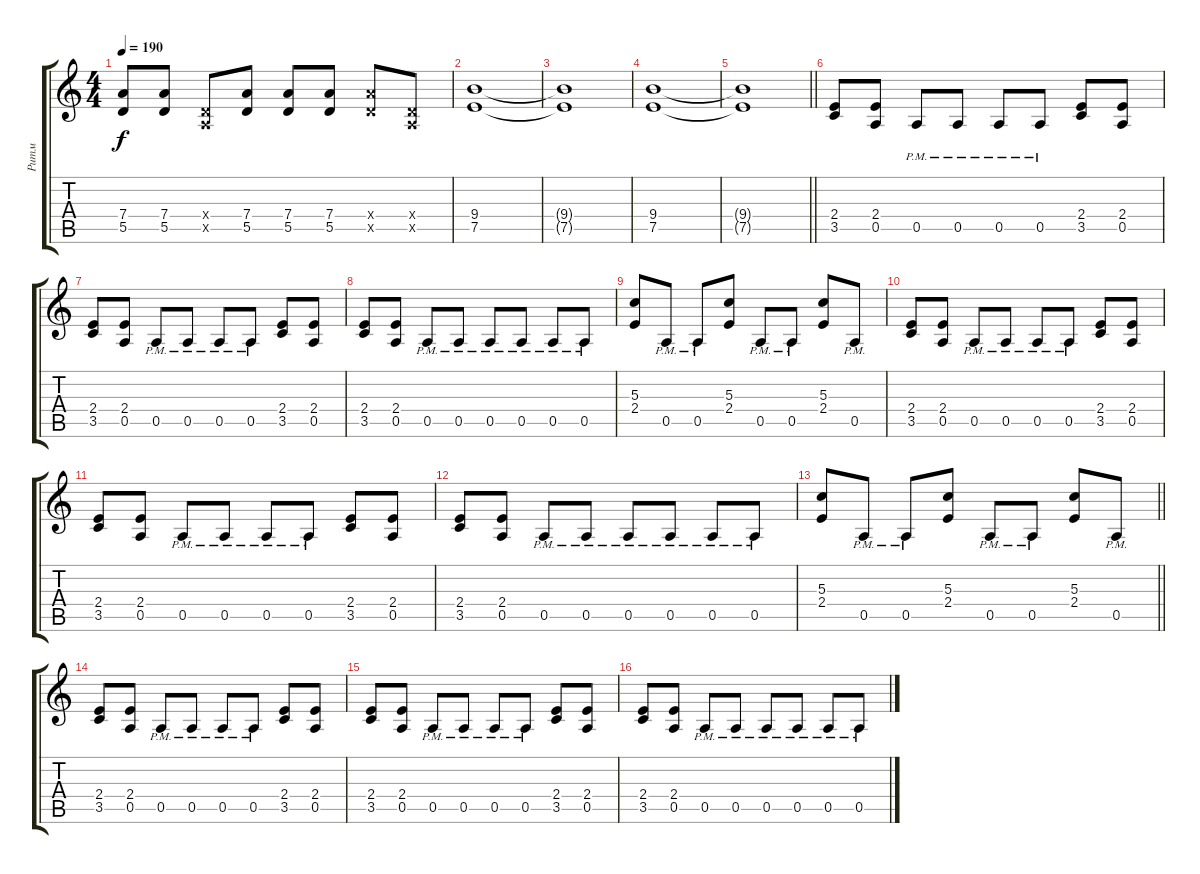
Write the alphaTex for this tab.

\track ("Ритм" "Ритм") {instrument distortionguitar}
\staff {score tabs}
\tuning (E4 B3 G3 D3 A2 E2) {hide}
\ts (4 4)
\tempo 190
\clef g2
\ks c
(7.4 5.5).8{dy f} (7.4 5.5).8 (0.4{x} 0.5{x}).8 (7.4 5.5).8 (7.4 5.5).8 (7.4 5.5).8 (7.4{x} 5.5{x}).8 (0.4{x} 0.5{x}).8 |
(9.4 7.5).1{volume 10} |
(9.4{t} 7.5{t}).1 |
(9.4 7.5).1 |
\barLineRight lightlight
(9.4{t} 7.5{t}).1 |
(2.4 3.5).8 (2.4 0.5).8 0.5{pm}.8 0.5{pm}.8 0.5{pm}.8 0.5{pm}.8 (2.4 3.5).8 (2.4 0.5).8 |
(2.4 3.5).8 (2.4 0.5).8 0.5{pm}.8 0.5{pm}.8 0.5{pm}.8 0.5{pm}.8 (2.4 3.5).8 (2.4 0.5).8 |
(2.4 3.5).8 (2.4 0.5).8 0.5{pm}.8 0.5{pm}.8 0.5{pm}.8 0.5{pm}.8 0.5{pm}.8 0.5{pm}.8 |
(5.3 2.4).8 0.5{pm}.8 0.5{pm}.8 (5.3 2.4).8 0.5{pm}.8 0.5{pm}.8 (5.3 2.4).8 0.5{pm}.8 |
(2.4 3.5).8 (2.4 0.5).8 0.5{pm}.8 0.5{pm}.8 0.5{pm}.8 0.5{pm}.8 (2.4 3.5).8 (2.4 0.5).8 |
(2.4 3.5).8 (2.4 0.5).8 0.5{pm}.8 0.5{pm}.8 0.5{pm}.8 0.5{pm}.8 (2.4 3.5).8 (2.4 0.5).8 |
(2.4 3.5).8 (2.4 0.5).8 0.5{pm}.8 0.5{pm}.8 0.5{pm}.8 0.5{pm}.8 0.5{pm}.8 0.5{pm}.8 |
\barLineRight lightlight
(5.3 2.4).8 0.5{pm}.8 0.5{pm}.8 (5.3 2.4).8 0.5{pm}.8 0.5{pm}.8 (5.3 2.4).8 0.5{pm}.8 |
(2.4 3.5).8 (2.4 0.5).8 0.5{pm}.8 0.5{pm}.8 0.5{pm}.8 0.5{pm}.8 (2.4 3.5).8 (2.4 0.5).8 |
(2.4 3.5).8 (2.4 0.5).8 0.5{pm}.8 0.5{pm}.8 0.5{pm}.8 0.5{pm}.8 (2.4 3.5).8 (2.4 0.5).8 |
(2.4 3.5).8 (2.4 0.5).8 0.5{pm}.8 0.5{pm}.8 0.5{pm}.8 0.5{pm}.8 0.5{pm}.8 0.5{pm}.8
